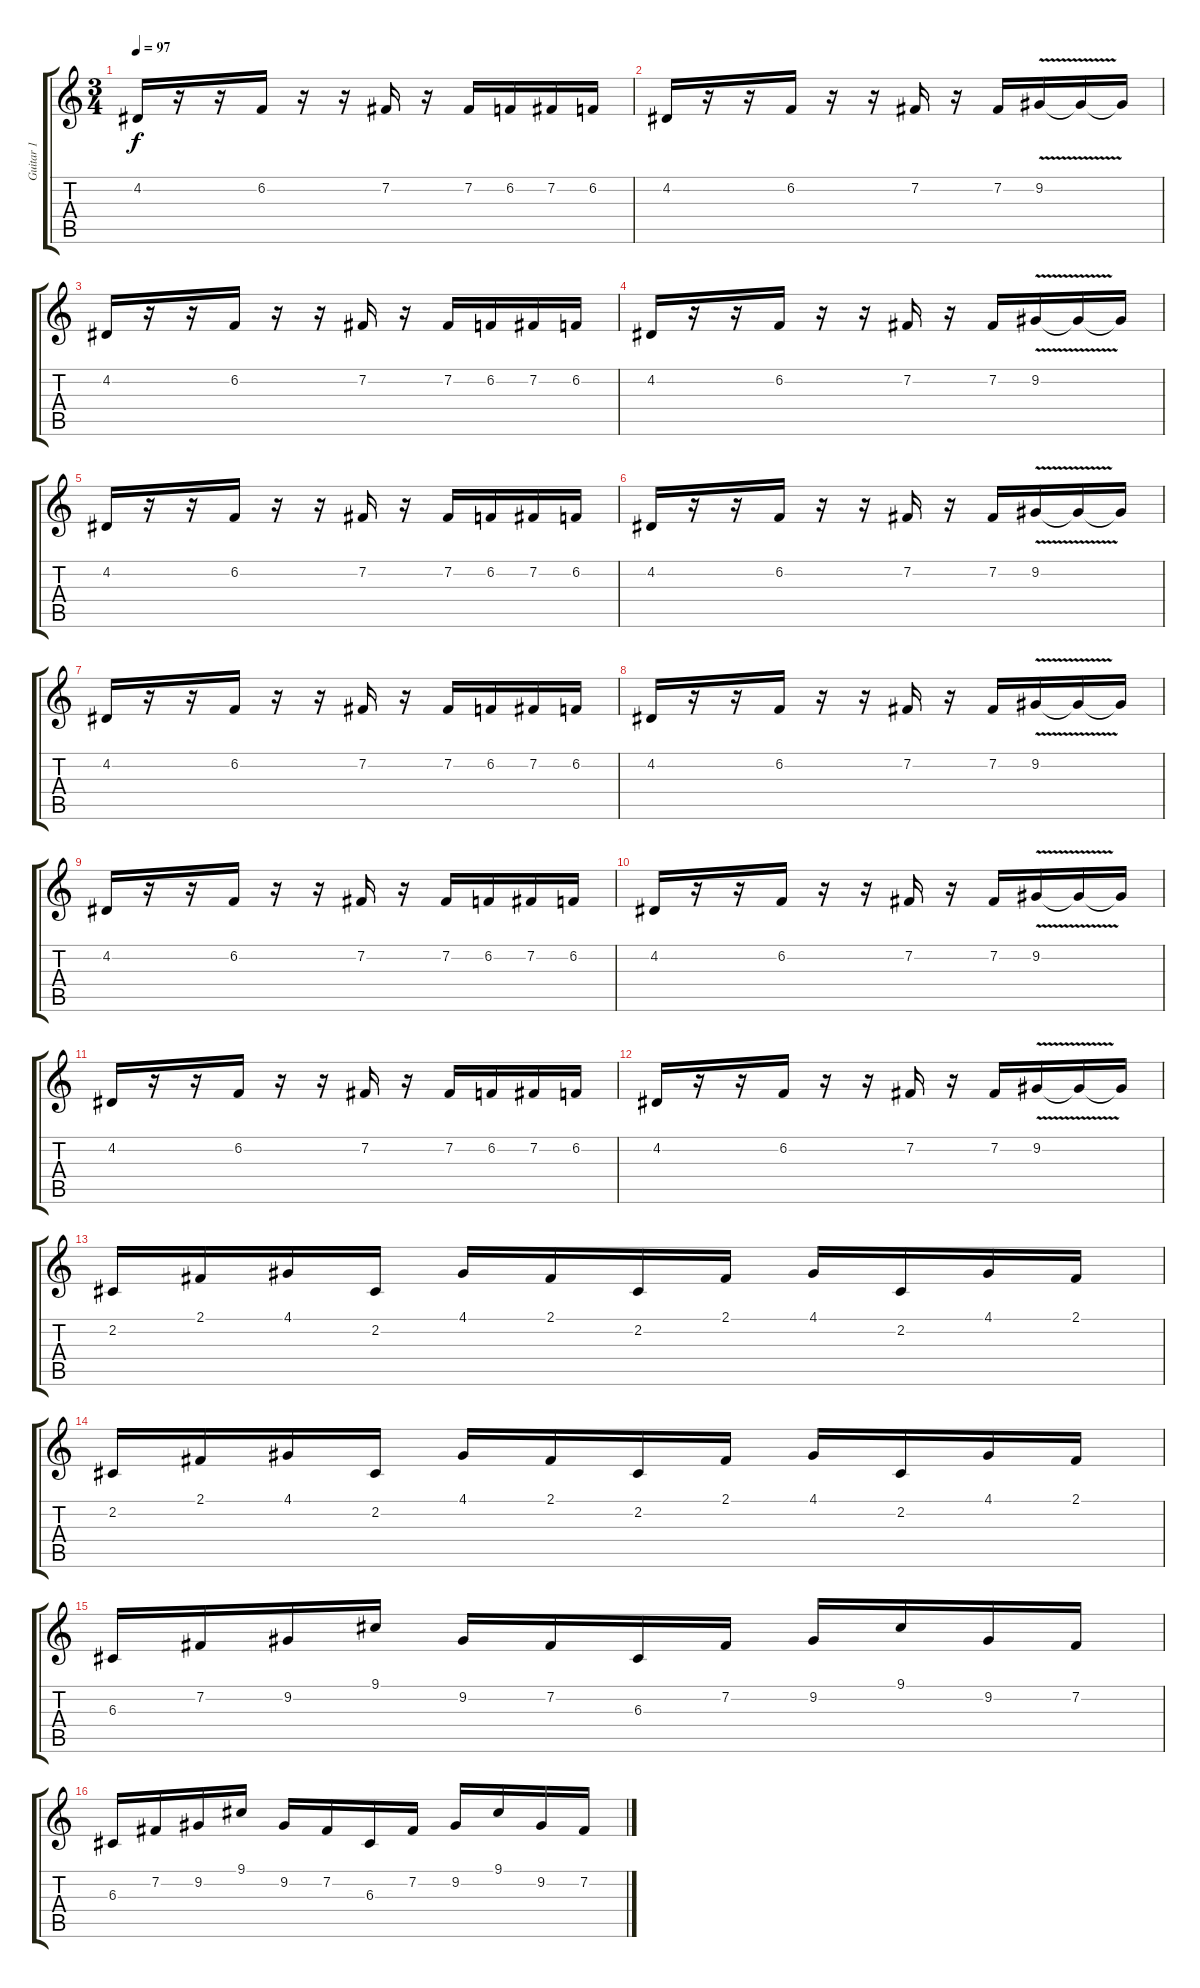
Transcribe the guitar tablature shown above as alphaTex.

\track ("Guitar 1" "Guitar 1") {instrument brasssection}
\staff {score tabs}
\tuning (E4 B3 G3 D3 A2 E2) {hide}
\ts (3 4)
\tempo 97
\clef g2
\ks c
4.2.16{dy f} r.16 r.16 6.2.16 r.16 r.16 7.2.16 r.16 7.2.16 6.2.16 7.2.16 6.2.16 |
4.2.16 r.16 r.16 6.2.16 r.16 r.16 7.2.16 r.16 7.2.16 9.2{v}.16 9.2{t}.16 9.2{t}.16 |
4.2.16 r.16 r.16 6.2.16 r.16 r.16 7.2.16 r.16 7.2.16 6.2.16 7.2.16 6.2.16 |
4.2.16 r.16 r.16 6.2.16 r.16 r.16 7.2.16 r.16 7.2.16 9.2{v}.16 9.2{t}.16 9.2{t}.16 |
4.2.16 r.16 r.16 6.2.16 r.16 r.16 7.2.16 r.16 7.2.16 6.2.16 7.2.16 6.2.16 |
4.2.16 r.16 r.16 6.2.16 r.16 r.16 7.2.16 r.16 7.2.16 9.2{v}.16 9.2{t}.16 9.2{t}.16 |
4.2.16 r.16 r.16 6.2.16 r.16 r.16 7.2.16 r.16 7.2.16 6.2.16 7.2.16 6.2.16 |
4.2.16 r.16 r.16 6.2.16 r.16 r.16 7.2.16 r.16 7.2.16 9.2{v}.16 9.2{t}.16 9.2{t}.16 |
4.2.16 r.16 r.16 6.2.16 r.16 r.16 7.2.16 r.16 7.2.16 6.2.16 7.2.16 6.2.16 |
4.2.16 r.16 r.16 6.2.16 r.16 r.16 7.2.16 r.16 7.2.16 9.2{v}.16 9.2{t}.16 9.2{t}.16 |
4.2.16 r.16 r.16 6.2.16 r.16 r.16 7.2.16 r.16 7.2.16 6.2.16 7.2.16 6.2.16 |
4.2.16 r.16 r.16 6.2.16 r.16 r.16 7.2.16 r.16 7.2.16 9.2{v}.16 9.2{t}.16 9.2{t}.16 |
2.2.16{balance 2} 2.1.16 4.1.16 2.2.16 4.1.16 2.1.16 2.2.16 2.1.16 4.1.16 2.2.16 4.1.16 2.1.16 |
2.2.16 2.1.16 4.1.16 2.2.16 4.1.16 2.1.16 2.2.16 2.1.16 4.1.16 2.2.16 4.1.16 2.1.16 |
6.3.16 7.2.16 9.2.16 9.1.16 9.2.16 7.2.16 6.3.16 7.2.16 9.2.16 9.1.16 9.2.16 7.2.16 |
6.3.16 7.2.16 9.2.16 9.1.16 9.2.16 7.2.16 6.3.16 7.2.16 9.2.16 9.1.16 9.2.16 7.2.16
